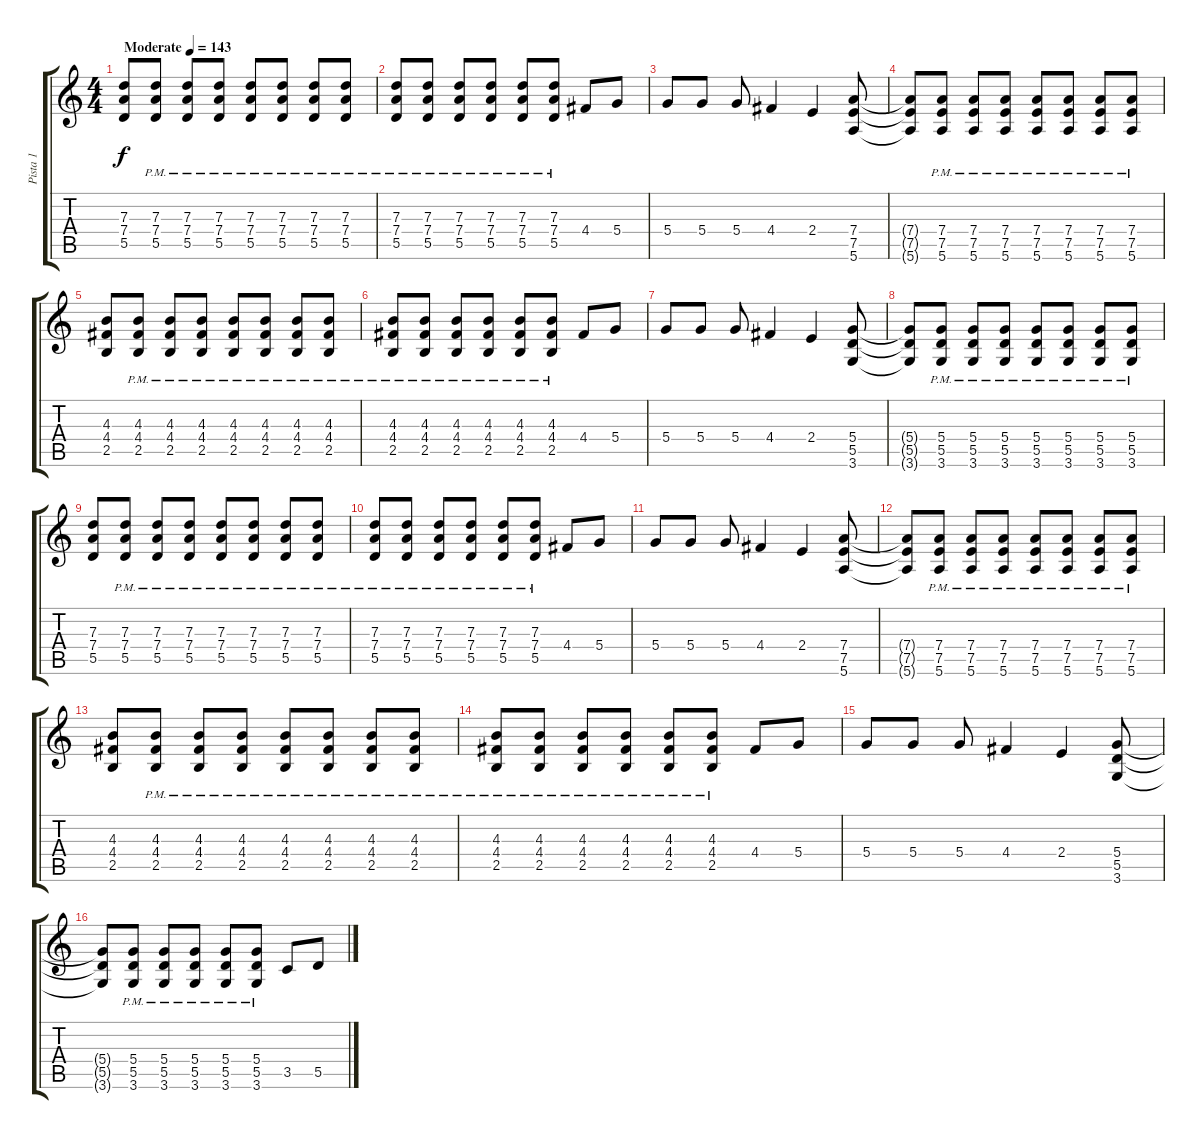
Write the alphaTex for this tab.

\track ("Pista 1" "Pista 1") {instrument distortionguitar}
\staff {score tabs}
\tuning (E4 B3 G3 D3 A2 E2) {hide}
\ts (4 4)
\tempo (143 "Moderate")
\clef g2
\ks c
(7.3 7.4 5.5).8{dy f instrument distortionguitar} (7.3{pm} 7.4{pm} 5.5{pm}).8 (7.3{pm} 7.4{pm} 5.5{pm}).8 (7.3{pm} 7.4{pm} 5.5{pm}).8 (7.3{pm} 7.4{pm} 5.5{pm}).8 (7.3{pm} 7.4{pm} 5.5{pm}).8 (7.3{pm} 7.4{pm} 5.5{pm}).8 (7.3{pm} 7.4{pm} 5.5{pm}).8 |
(7.3{pm} 7.4{pm} 5.5{pm}).8 (7.3{pm} 7.4{pm} 5.5{pm}).8 (7.3{pm} 7.4{pm} 5.5{pm}).8 (7.3{pm} 7.4{pm} 5.5{pm}).8 (7.3{pm} 7.4{pm} 5.5{pm}).8 (7.3{pm} 7.4{pm} 5.5{pm}).8 4.4.8 5.4.8 |
5.4.8 5.4.8 5.4.8 4.4.4 2.4.4 (7.4 7.5 5.6).8 |
(7.4{t} 7.5{t} 5.6{t}).8 (7.4{pm} 7.5{pm} 5.6{pm}).8 (7.4{pm} 7.5{pm} 5.6{pm}).8 (7.4{pm} 7.5{pm} 5.6{pm}).8 (7.4{pm} 7.5{pm} 5.6{pm}).8 (7.4{pm} 7.5{pm} 5.6{pm}).8 (7.4{pm} 7.5{pm} 5.6{pm}).8 (7.4{pm} 7.5{pm} 5.6{pm}).8 |
(4.3 4.4 2.5).8 (4.3{pm} 4.4{pm} 2.5{pm}).8 (4.3{pm} 4.4{pm} 2.5{pm}).8 (4.3{pm} 4.4{pm} 2.5{pm}).8 (4.3{pm} 4.4{pm} 2.5{pm}).8 (4.3{pm} 4.4{pm} 2.5{pm}).8 (4.3{pm} 4.4{pm} 2.5{pm}).8 (4.3{pm} 4.4{pm} 2.5{pm}).8 |
(4.3{pm} 4.4{pm} 2.5{pm}).8 (4.3{pm} 4.4{pm} 2.5{pm}).8 (4.3{pm} 4.4{pm} 2.5{pm}).8 (4.3{pm} 4.4{pm} 2.5{pm}).8 (4.3{pm} 4.4{pm} 2.5{pm}).8 (4.3{pm} 4.4{pm} 2.5{pm}).8 4.4.8 5.4.8 |
5.4.8 5.4.8 5.4.8 4.4.4 2.4.4 (5.4 5.5 3.6).8 |
(5.4{t} 5.5{t} 3.6{t}).8 (5.4{pm} 5.5{pm} 3.6{pm}).8 (5.4{pm} 5.5{pm} 3.6{pm}).8 (5.4{pm} 5.5{pm} 3.6{pm}).8 (5.4{pm} 5.5{pm} 3.6{pm}).8 (5.4{pm} 5.5{pm} 3.6{pm}).8 (5.4{pm} 5.5{pm} 3.6{pm}).8 (5.4{pm} 5.5{pm} 3.6).8 |
(7.3 7.4 5.5).8 (7.3{pm} 7.4{pm} 5.5{pm}).8 (7.3{pm} 7.4{pm} 5.5{pm}).8 (7.3{pm} 7.4{pm} 5.5{pm}).8 (7.3{pm} 7.4{pm} 5.5{pm}).8 (7.3{pm} 7.4{pm} 5.5{pm}).8 (7.3{pm} 7.4{pm} 5.5{pm}).8 (7.3{pm} 7.4{pm} 5.5{pm}).8 |
(7.3{pm} 7.4{pm} 5.5{pm}).8 (7.3{pm} 7.4{pm} 5.5{pm}).8 (7.3{pm} 7.4{pm} 5.5{pm}).8 (7.3{pm} 7.4{pm} 5.5{pm}).8 (7.3{pm} 7.4{pm} 5.5{pm}).8 (7.3{pm} 7.4{pm} 5.5{pm}).8 4.4.8 5.4.8 |
5.4.8 5.4.8 5.4.8 4.4.4 2.4.4 (7.4 7.5 5.6).8 |
(7.4{t} 7.5{t} 5.6{t}).8 (7.4{pm} 7.5{pm} 5.6{pm}).8 (7.4{pm} 7.5{pm} 5.6{pm}).8 (7.4{pm} 7.5{pm} 5.6{pm}).8 (7.4{pm} 7.5{pm} 5.6{pm}).8 (7.4{pm} 7.5{pm} 5.6{pm}).8 (7.4{pm} 7.5{pm} 5.6{pm}).8 (7.4{pm} 7.5{pm} 5.6{pm}).8 |
(4.3 4.4 2.5).8 (4.3{pm} 4.4{pm} 2.5{pm}).8 (4.3{pm} 4.4{pm} 2.5{pm}).8 (4.3{pm} 4.4{pm} 2.5{pm}).8 (4.3{pm} 4.4{pm} 2.5{pm}).8 (4.3{pm} 4.4{pm} 2.5{pm}).8 (4.3{pm} 4.4{pm} 2.5{pm}).8 (4.3{pm} 4.4{pm} 2.5{pm}).8 |
(4.3{pm} 4.4{pm} 2.5{pm}).8 (4.3{pm} 4.4{pm} 2.5{pm}).8 (4.3{pm} 4.4{pm} 2.5{pm}).8 (4.3{pm} 4.4{pm} 2.5{pm}).8 (4.3{pm} 4.4{pm} 2.5{pm}).8 (4.3{pm} 4.4{pm} 2.5{pm}).8 4.4.8 5.4.8 |
5.4.8 5.4.8 5.4.8 4.4.4 2.4.4 (5.4 5.5 3.6).8 |
(5.4{t} 5.5{t} 3.6{t}).8 (5.4{pm} 5.5{pm} 3.6{pm}).8 (5.4{pm} 5.5{pm} 3.6{pm}).8 (5.4{pm} 5.5{pm} 3.6{pm}).8 (5.4{pm} 5.5{pm} 3.6{pm}).8 (5.4{pm} 5.5{pm} 3.6{pm}).8 3.5.8 5.5.8
